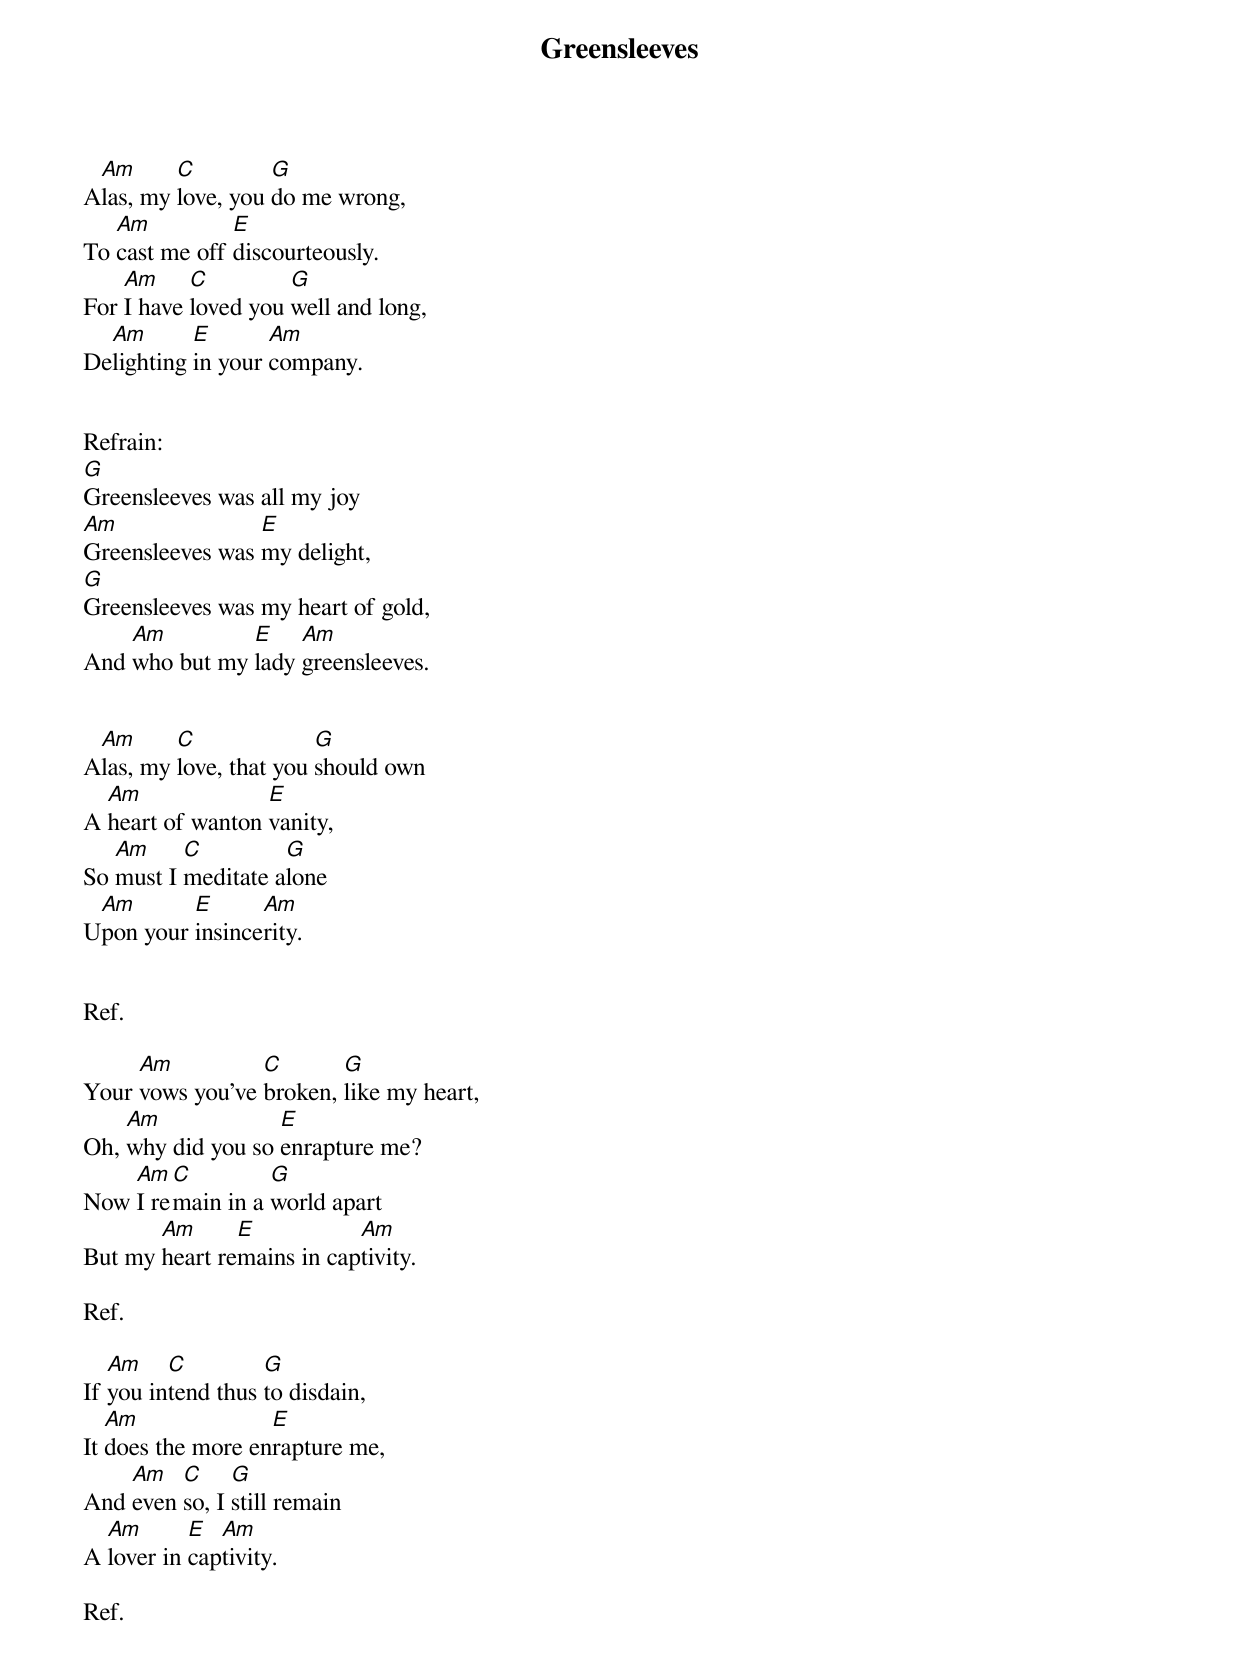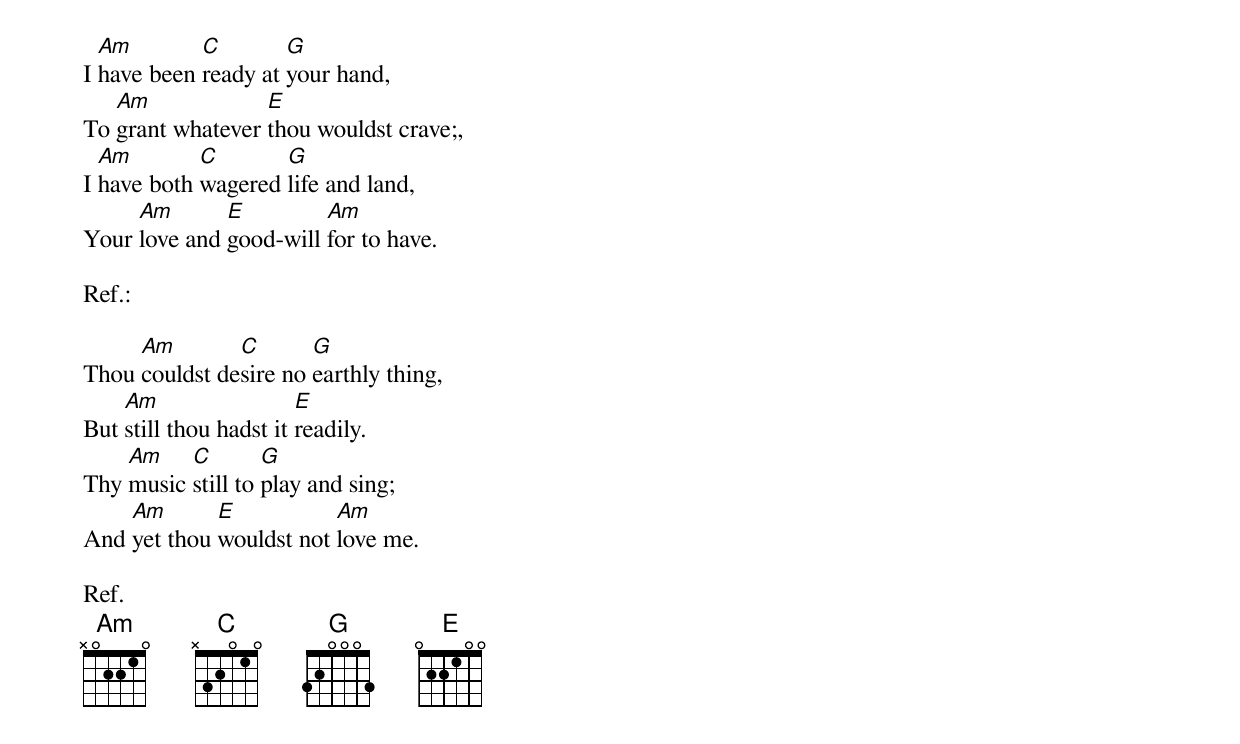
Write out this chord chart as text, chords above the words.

Greensleeves

 Am      C         G
Alas, my love, you do me wrong,
   Am          E
To cast me off discourteously.
    Am     C         G
For I have loved you well and long,
  Am       E       Am
Delighting in your company.


Refrain:
G
Greensleeves was all my joy
Am               E
Greensleeves was my delight,
G
Greensleeves was my heart of gold,
    Am         E    Am
And who but my lady greensleeves.


 Am      C              G
Alas, my love, that you should own
  Am              E
A heart of wanton vanity,
   Am     C         G
So must I meditate alone
 Am       E      Am
Upon your insincerity.


Ref.

     Am          C       G
Your vows you've broken, like my heart,
    Am             E
Oh, why did you so enrapture me?
    Am  C         G
Now I remain in a world apart
       Am      E           Am
But my heart remains in captivity.

Ref.

   Am    C         G
If you intend thus to disdain,
   Am              E
It does the more enrapture me,
    Am   C     G
And even so, I still remain
  Am       E  Am
A lover in captivity.

Ref.

  Am        C        G
I have been ready at your hand,
   Am             E
To grant whatever thou wouldst crave;,
  Am        C       G
I have both wagered life and land,
     Am       E         Am
Your love and good-will for to have.

Ref.:

     Am        C       G
Thou couldst desire no earthly thing,
    Am                  E
But still thou hadst it readily.
    Am    C        G
Thy music still to play and sing;
    Am       E           Am
And yet thou wouldst not love me.

Ref.
